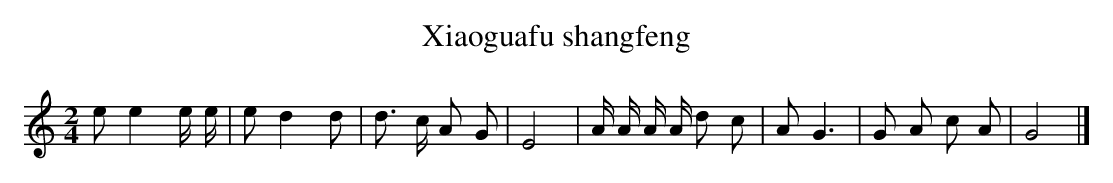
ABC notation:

X:1
T: Xiaoguafu shangfeng
L: 1/8
M: 2/4
K: C
ee2e/ e/ [I:setbarnb 1]|
ed2d |
d> c A G |
E4 |
A/ A/ A/ A/ d c |
AG3 |
G A c A |
G4 |]
